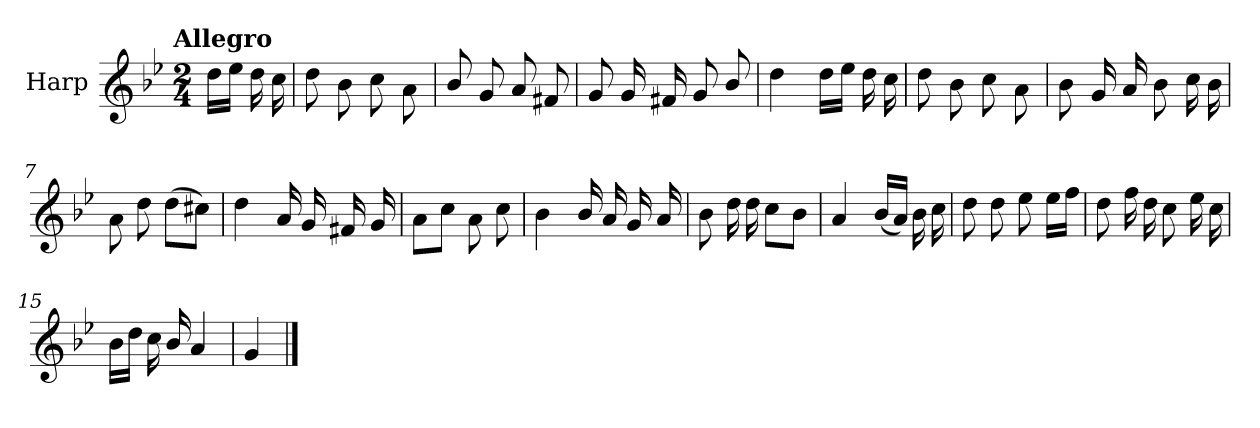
**kern
*part1
*staff1
*I"Harp
*I'Hrp.
*clefG2
*k[b-e-]
!!LO:TX:omd:t=Allegro
*M2/4
*MM144
=
16dd\LL
16ee-\JJ
16dd\
16cc\
=1
8dd\
8b-\
8cc\
8a\
=2
8b-/
8g/
8a/
8f#X/
=3
8g/
16g/
16f#X/
8g/
8b-/
!!LO:LB:g=z
=4
4dd\
16dd\LL
16ee-\JJ
16dd\
16cc\
=5
8dd\
8b-\
8cc\
8a\
=6
8b-\
16g/
16a/
8b-\
16cc\
16b-\
=7
8a\
8dd\
(>8dd\L
8cc#X\J)
=8
4dd\
16a/
16g/
16f#X/
16g/
!!LO:LB:g=z
=9
8a\L
8cc\J
8a\
8cc\
=10
4b-\
16b-/
16a/
16g/
16a/
=11
8b-\
16dd\
16dd\
8cc\L
8b-\J
=12
4a/
(<16b-/LL
16a/JJ)
16b-\
16cc\
!!LO:LB:g=z
=13
8dd\
8dd\
8ee-\
16ee-\LL
16ff\JJ
=14
8dd\
16ff\
16dd\
8cc\
16ee-\
16cc\
=15
16b-\LL
16dd\JJ
16cc\
16b-/
4a/
=16
4g/
==
*-
